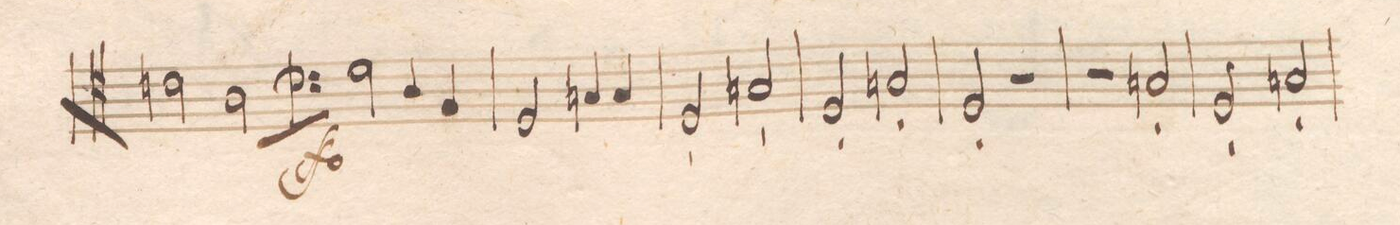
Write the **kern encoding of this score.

**kern	**dynam
*I"Basso e Violoncello.	*
*clefC4	*
*k[f#c#]	*
*met(c|)	*
*M2/2	*
2cn\	.
2A\	.
=82	=82
*clefF4	*
2G\	ff
4D/	.
4BB/	.
=83	=83
2GG/	.
4Cn/	.
4C/	.
=84	=84
2GG/	.
2Cn/`	.
=85	=85
2GG/`	.
2Cn/`	.
=86	=86
2GG/`	.
2r	.
=87	=87
2r	.
2Cn/`	.
=88	=88
2GG/`	.
2Cn/`	.
=89	=89
*-	*-
